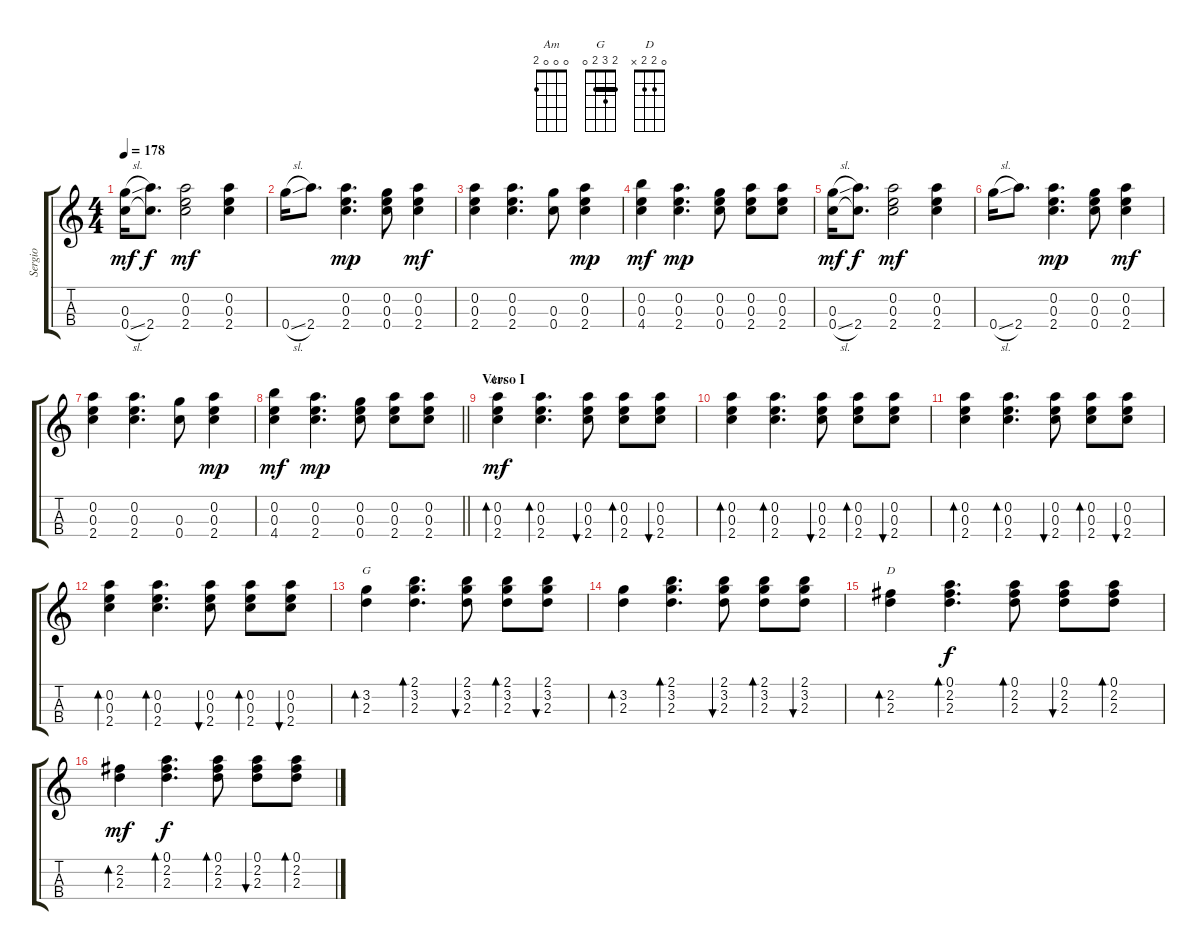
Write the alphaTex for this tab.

\track ("Sergio" "Sergio") {instrument acousticguitarnylon}
\staff {score tabs}
\tuning (A4 E4 C4 G4) {hide}
\chord ("Am" 0 0 0 2)
\chord ("G" 2 3 2 0) {barre 2}
\chord ("D" 0 2 2 x)
\ts (4 4)
\tempo 178
\clef g2
\ks c
(0.3 0.4{sl}).16{dy mf} (0.3{t} 2.4).8{d dy f} (0.2 0.3 2.4).2{dy mf} (0.2 0.3 2.4).4 |
0.4{sl}.16 2.4.8{d} (0.2 0.3 2.4).4{d dy mp} (0.2 0.3 0.4).8 (0.2 0.3 2.4).4{dy mf} |
(0.2 0.3 2.4).4 (0.2 0.3 2.4).4{d} (0.3 0.4).8 (0.2 0.3 2.4).4{dy mp} |
(0.2 0.3 4.4).4{dy mf} (0.2 0.3 2.4).4{d dy mp} (0.2 0.3 0.4).8 (0.2 0.3 2.4).8 (0.2 0.3 2.4).8 |
(0.3 0.4{sl}).16{dy mf} (0.3{t} 2.4).8{d dy f} (0.2 0.3 2.4).2{dy mf} (0.2 0.3 2.4).4 |
0.4{sl}.16 2.4.8{d} (0.2 0.3 2.4).4{d dy mp} (0.2 0.3 0.4).8 (0.2 0.3 2.4).4{dy mf} |
(0.2 0.3 2.4).4 (0.2 0.3 2.4).4{d} (0.3 0.4).8 (0.2 0.3 2.4).4{dy mp} |
\barLineRight lightlight
(0.2 0.3 4.4).4{dy mf} (0.2 0.3 2.4).4{d dy mp} (0.2 0.3 0.4).8 (0.2 0.3 2.4).8 (0.2 0.3 2.4).8 |
\section ("" "Verso I")
(0.2 0.3 2.4).4{bd 30 ch "Am" dy mf} (0.2 0.3 2.4).4{d bd 30} (0.2 0.3 2.4).8{bu 60} (0.2 0.3 2.4).8{bd 60} (0.2 0.3 2.4).8{bu 60} |
(0.2 0.3 2.4).4{bd 30} (0.2 0.3 2.4).4{d bd 30} (0.2 0.3 2.4).8{bu 60} (0.2 0.3 2.4).8{bd 60} (0.2 0.3 2.4).8{bu 60} |
(0.2 0.3 2.4).4{bd 30} (0.2 0.3 2.4).4{d bd 30} (0.2 0.3 2.4).8{bu 60} (0.2 0.3 2.4).8{bd 60} (0.2 0.3 2.4).8{bu 60} |
(0.2 0.3 2.4).4{bd 30} (0.2 0.3 2.4).4{d bd 30} (0.2 0.3 2.4).8{bu 60} (0.2 0.3 2.4).8{bd 60} (0.2 0.3 2.4).8{bu 60} |
(3.2 2.3).4{bd 30 ch "G"} (2.1 3.2 2.3).4{d bd 60} (2.1 3.2 2.3).8{bu 60} (2.1 3.2 2.3).8{bd 60} (2.1 3.2 2.3).8{bu 60} |
(3.2 2.3).4{bd 30} (2.1 3.2 2.3).4{d bd 60} (2.1 3.2 2.3).8{bu 60} (2.1 3.2 2.3).8{bd 60} (2.1 3.2 2.3).8{bu 60} |
(2.2 2.3).4{bd 30 ch "D"} (0.1 2.2 2.3).4{d bd 60 dy f} (0.1 2.2 2.3).8{bd 60} (0.1 2.2 2.3).8{bu 60} (0.1 2.2 2.3).8{bd 60} |
(2.2 2.3).4{bd 30 dy mf} (0.1 2.2 2.3).4{d bd 60 dy f} (0.1 2.2 2.3).8{bd 60} (0.1 2.2 2.3).8{bu 60} (0.1 2.2 2.3).8{bd 60}
